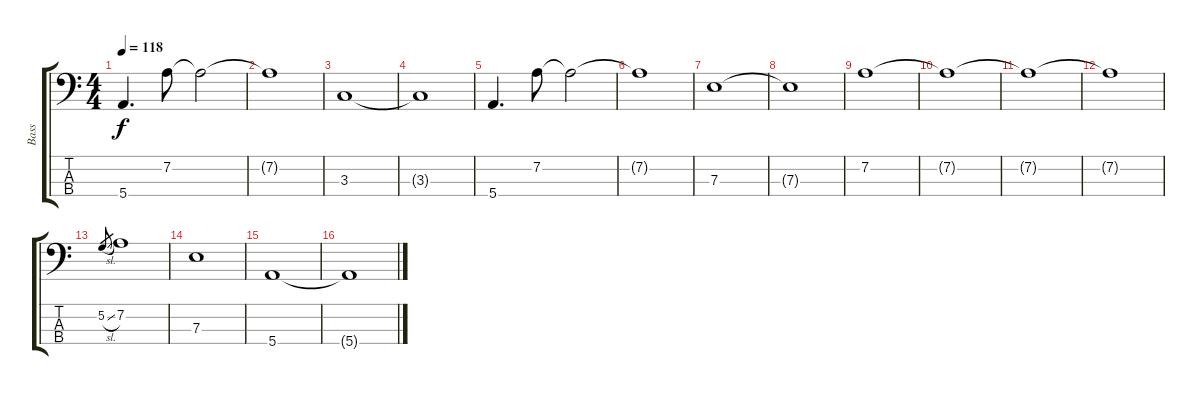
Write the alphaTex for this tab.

\track ("Bass" "Bass") {instrument electricbassfinger}
\staff {score tabs}
\tuning (G2 D2 A1 E1) {hide}
\ts (4 4)
\tempo 118
\clef f4
\ks c
5.4.4{d dy f} 7.2.8 7.2{t}.2 |
7.2{t}.1 |
3.3.1 |
3.3{t}.1 |
5.4.4{d} 7.2.8 7.2{t}.2 |
7.2{t}.1 |
7.3.1 |
7.3{t}.1 |
7.2.1 |
7.2{t}.1 |
7.2{t}.1 |
7.2{t}.1 |
5.2{sl}.8{gr} 7.2.1 |
7.3.1 |
5.4.1 |
5.4{t}.1
